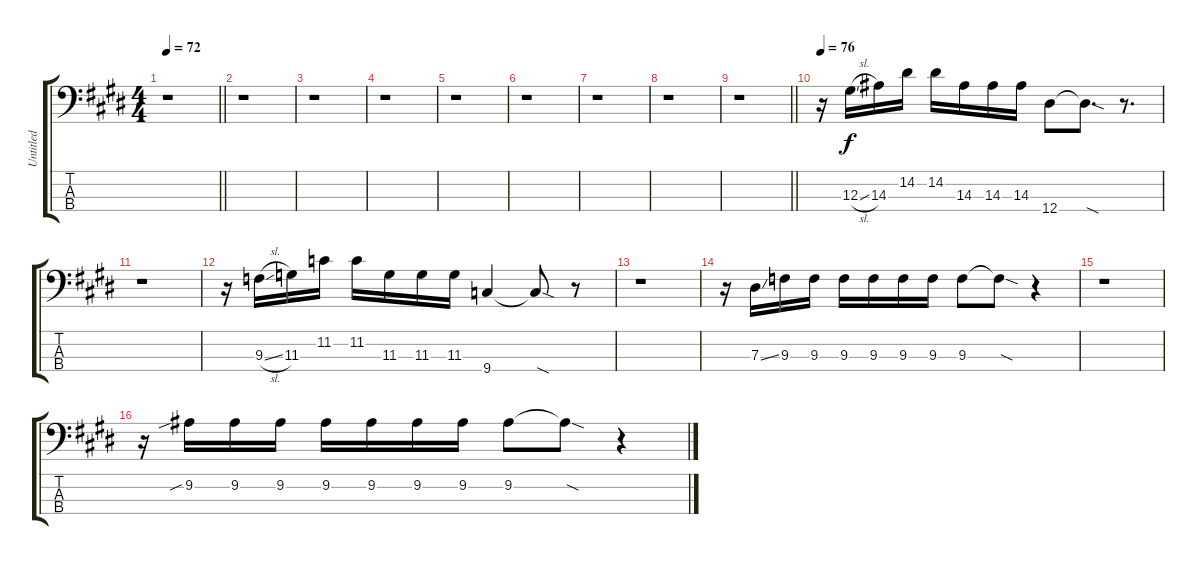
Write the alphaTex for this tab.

\track ("Untitled" "Untitled") {instrument electricbasspick}
\staff {score tabs}
\tuning (Gb2 Db2 Ab1 Eb1) {hide}
\ts (4 4)
\tempo 72
\clef f4
\barLineRight lightlight
\ks e
r.1{dy f instrument electricbasspick} |
\ks c#minor
r.1 |
r.1 |
r.1 |
r.1 |
\ks e
r.1 |
\ks c#minor
r.1 |
r.1 |
\barLineRight lightlight
r.1 |
\tempo 76
\ks e
r.16 12.3{sl}.16 14.3.16 14.2.16 14.2.16 14.3.16 14.3.16 14.3.16 12.4.8 12.4{sod t}.8{d} r.8{d} |
\ks c#minor
r.1 |
r.16 9.3{sl}.16 11.3.16 11.2.16 11.2.16 11.3.16 11.3.16 11.3.16 9.4.4 9.4{sod t}.8 r.8 |
r.1 |
\ks e
r.16 7.3{ss}.16 9.3.16 9.3.16 9.3.16 9.3.16 9.3.16 9.3.16 9.3.8 9.3{sod t}.8 r.4 |
\ks c#minor
r.1 |
r.16 9.2{sib}.16 9.2.16 9.2.16 9.2.16 9.2.16 9.2.16 9.2.16 9.2.8 9.2{sod t}.8 r.4
